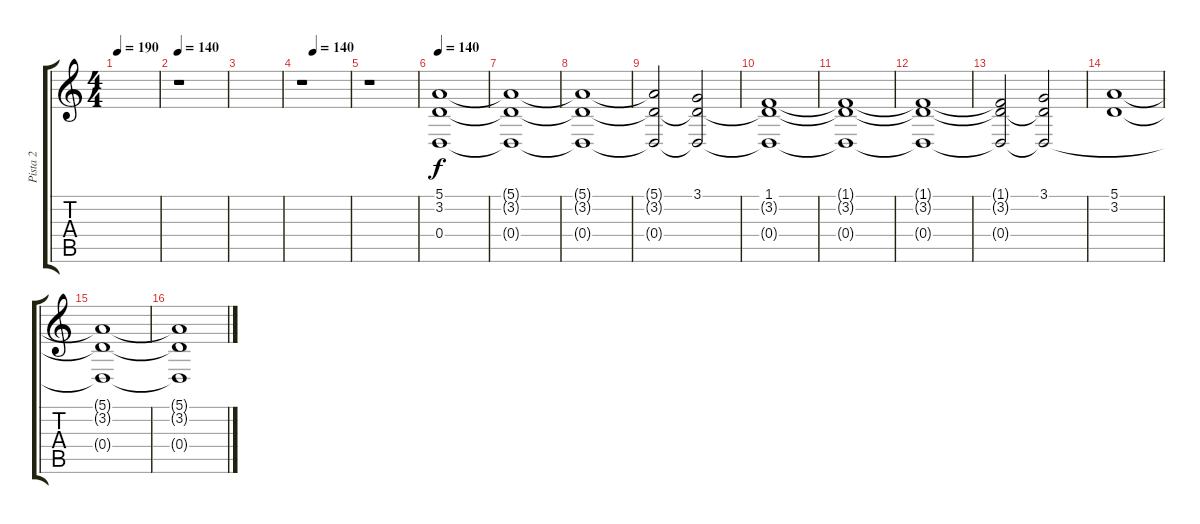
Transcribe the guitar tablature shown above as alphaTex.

\track ("Pista 2" "Pista 2") {instrument lead3calliope}
\staff {score tabs}
\tuning (E4 B3 G3 D3 A2 E2) {hide}
\ts (4 4)
\tempo 190
\clef g2
\ks c
|
\tempo 140
r.1 |
|
\tempo (140 0.25)
r.1 |
r.1 |
\tempo 140
(5.1 3.2 0.4).1 |
(5.1{t} 3.2{t} 0.4{t}).1 |
(5.1{t} 3.2{t} 0.4{t}).1 |
(5.1{t} 3.2{t} 0.4{t}).2 (3.1 3.2{t} 0.4{t}).2 |
(1.1 3.2{t} 0.4{t}).1 |
(1.1{t} 3.2{t} 0.4{t}).1 |
(1.1{t} 3.2{t} 0.4{t}).1 |
(1.1{t} 3.2{t} 0.4{t}).2 (3.1 3.2{t} 0.4{t}).2 |
(5.1 3.2).1 |
(5.1{t} 3.2{t} 0.4{t}).1 |
(5.1{t} 3.2{t} 0.4{t}).1
